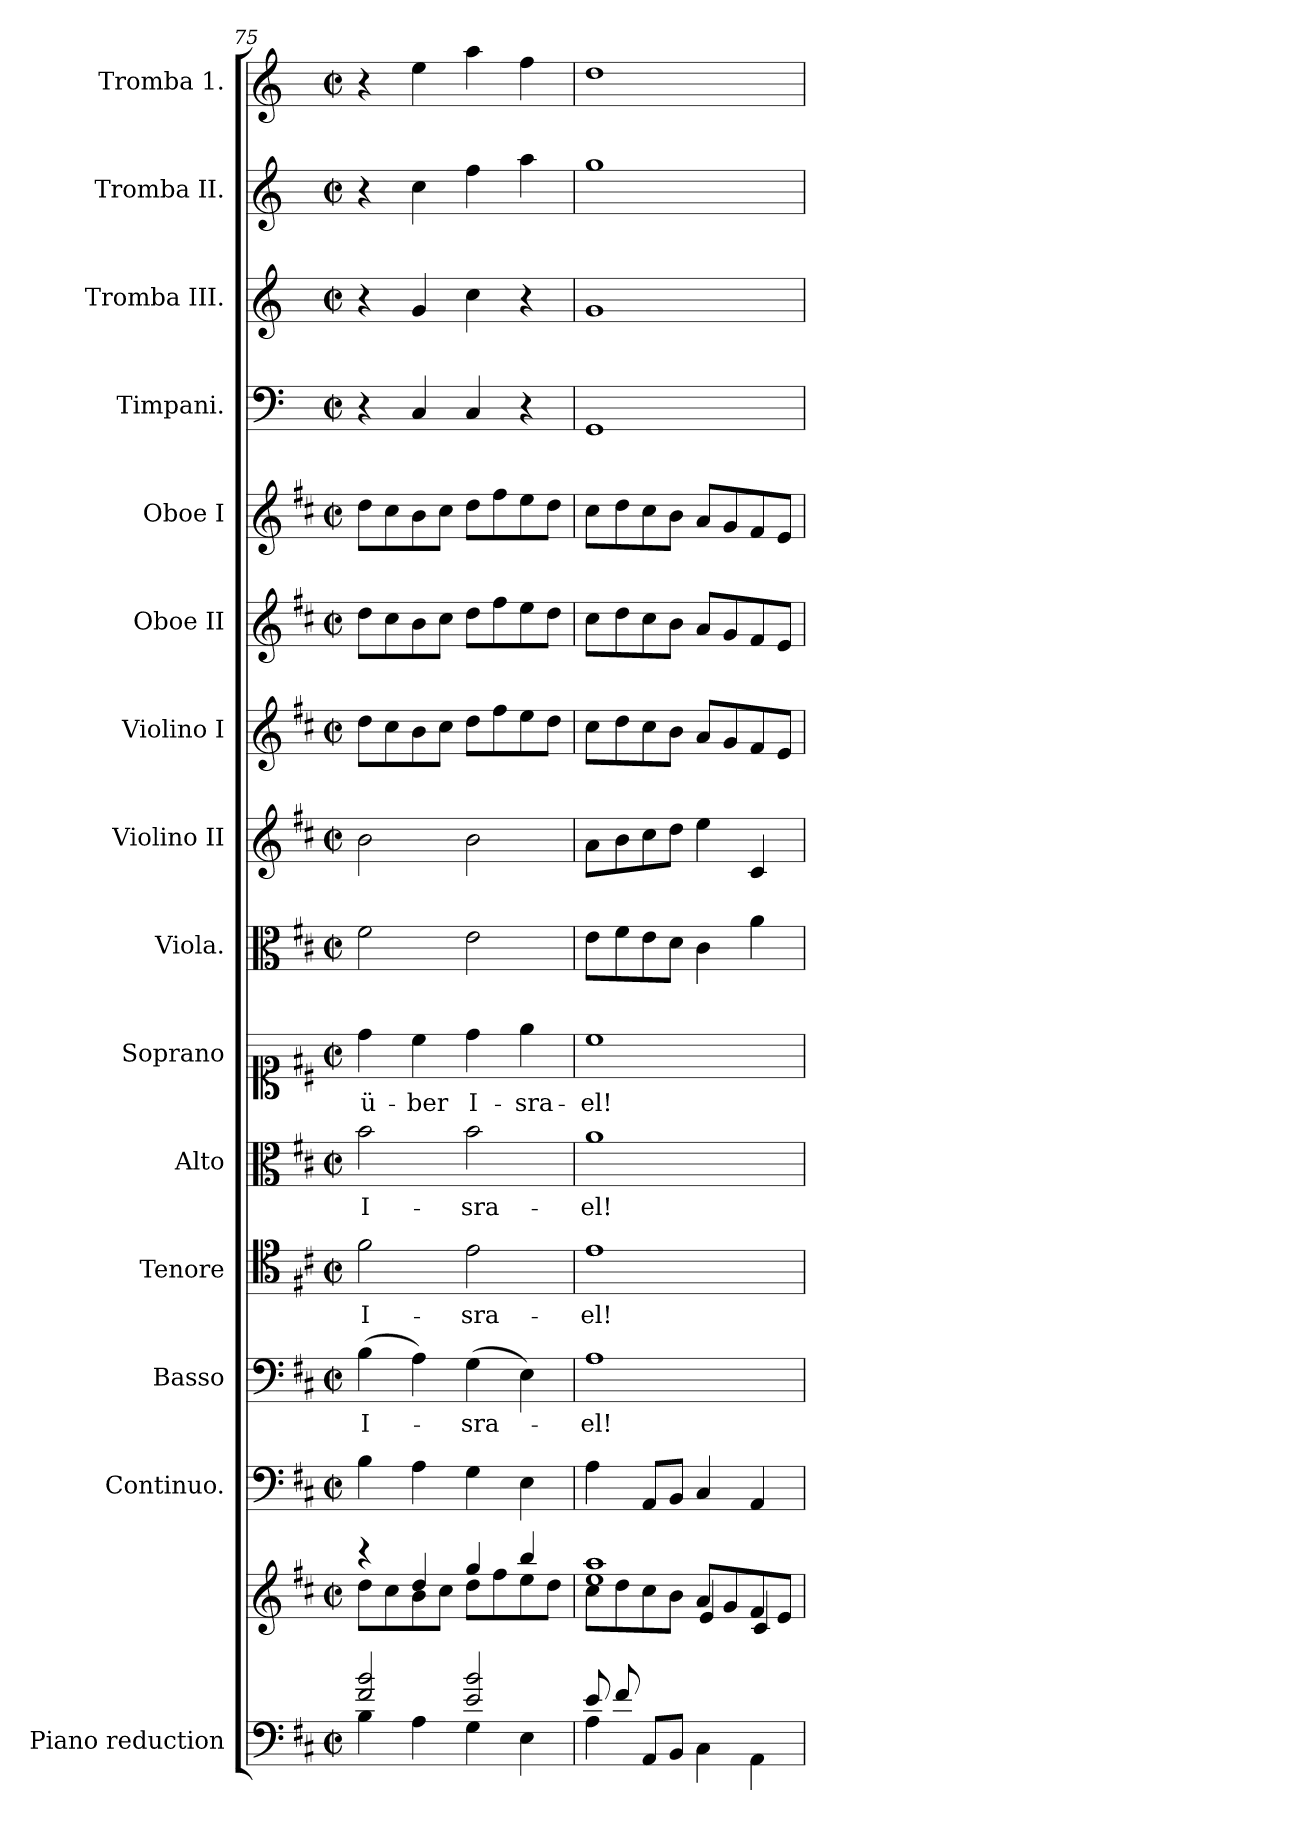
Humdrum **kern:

**kern	**kern	**kern	**kern	**text	**kern	**text	**kern	**text	**kern	**text	**kern	**kern	**kern	**kern	**kern	**kern	**kern	**kern	**kern
*part15	*part15	*part14	*part13	*part13	*part12	*part12	*part11	*part11	*part10	*part10	*part9	*part8	*part7	*part6	*part5	*part4	*part3	*part2	*part1
*staff16	*staff15	*staff14	*staff13	*staff13	*staff12	*staff12	*staff11	*staff11	*staff10	*staff10	*staff9	*staff8	*staff7	*staff6	*staff5	*staff4	*staff3	*staff2	*staff1
*I"Piano reduction	*	*I"Continuo.	*I"Basso	*	*I"Tenore	*	*I"Alto	*	*I"Soprano	*	*I"Viola.	*I"Violino II	*I"Violino I	*I"Oboe II	*I"Oboe I	*I"Timpani.	*I"Tromba III.	*I"Tromba II.	*I"Tromba 1.
*I'Pno	*	*	*	*	*	*	*	*	*	*	*I'Vla	*	*I'Vln	*I'Ob	*I'Ob	*I'Timp	*	*	*
*clefF4	*clefG2	*clefF4	*clefF4	*	*clefC4	*	*clefC3	*	*clefC1	*	*clefC3	*clefG2	*clefG2	*clefG2	*clefG2	*clefF4	*clefG2	*clefG2	*clefG2
*	*	*	*	*	*	*	*	*	*	*	*	*	*	*	*	*ITrd-1c-2	*ITrd-1c-2	*ITrd-1c-2	*ITrd-1c-2
*k[f#c#]	*k[f#c#]	*k[f#c#]	*k[f#c#]	*	*k[f#c#]	*	*k[f#c#]	*	*k[f#c#]	*	*k[f#c#]	*k[f#c#]	*k[f#c#]	*k[f#c#]	*k[f#c#]	*k[f#c#]	*k[f#c#]	*k[f#c#]	*k[f#c#]
*M2/2	*M2/2	*M2/2	*M2/2	*	*M2/2	*	*M2/2	*	*M2/2	*	*M2/2	*M2/2	*M2/2	*M2/2	*M2/2	*M2/2	*M2/2	*M2/2	*M2/2
*met(c|)	*met(c|)	*met(c|)	*met(c|)	*	*met(c|)	*	*met(c|)	*	*met(c|)	*	*met(c|)	*met(c|)	*met(c|)	*met(c|)	*met(c|)	*met(c|)	*met(c|)	*met(c|)	*met(c|)
=75	=75	=75	=75	=75	=75	=75	=75	=75	=75	=75	=75	=75	=75	=75	=75	=75	=75	=75	=75
*^	*^	*	*	*	*	*	*	*	*	*	*	*	*	*	*	*	*	*	*
!	!	!	!	!	!	!LO:LY:b	!	!LO:LY:b	!	!LO:LY:b	!	!LO:LY:b	!	!	!	!	!	!	!	!	!
2f#/ 2b/	4B\	4r	8dd\L	4B\	(4B\	-I-	2f#\	-I-	2b\	-I-	4dd\	ü-	2f#\	2b\	8dd\L	8dd\L	8dd\L	4r	4r	4r	4r
.	.	.	8cc#\	.	.	.	.	.	.	.	.	.	.	.	8cc#\	8cc#\	8cc#\	.	.	.	.
!	!	!	!	!	!	!	!	!	!	!	!	!LO:LY:b	!	!	!	!	!	!	!	!	!
.	4A\	4dd/	8b\	4A\	4A\)	.	.	.	.	.	4cc#\	-ber	.	.	8b\	8b\	8b\	4D/	4a/	4dd\	4ff#\
.	.	.	8cc#\J	.	.	.	.	.	.	.	.	.	.	.	8cc#\J	8cc#\J	8cc#\J	.	.	.	.
!	!	!	!	!	!	!LO:LY:b	!	!LO:LY:b	!	!LO:LY:b	!	!LO:LY:b	!	!	!	!	!	!	!	!	!
2e/ 2b/	4G\	4gg/	8dd\L	4G\	(4G\	-sra-	2e\	-sra-	2b\	-sra-	4dd\	I-	2e\	2b\	8dd\L	8dd\L	8dd\L	4D/	4dd\	4gg\	4bb\
.	.	.	8ff#\	.	.	.	.	.	.	.	.	.	.	.	8ff#\	8ff#\	8ff#\	.	.	.	.
!	!	!	!	!	!	!	!	!	!	!	!	!LO:LY:b	!	!	!	!	!	!	!	!	!
.	4E\	4bb/	8ee\	4E\	4E\)	.	.	.	.	.	4ee\	-sra-	.	.	8ee\	8ee\	8ee\	4r	4r	4bb\	4gg\
.	.	.	8dd\J	.	.	.	.	.	.	.	.	.	.	.	8dd\J	8dd\J	8dd\J	.	.	.	.
=76	=76	=76	=76	=76	=76	=76	=76	=76	=76	=76	=76	=76	=76	=76	=76	=76	=76	=76	=76	=76	=76
*	*	*	*^	*	*	*	*	*	*	*	*	*	*	*	*	*	*	*	*	*	*
!	!	!	!	!	!	!	!LO:LY:b	!	!LO:LY:b	!	!LO:LY:b	!	!LO:LY:b	!	!	!	!	!	!	!	!	!
8e/L	4A\	1ee 1aa	8cc#\L	4ryy	4A\	1A	el!	1e	el!	1a	el!	1cc#	el!	8e\L	8a\L	8cc#\L	8cc#\L	8cc#\L	1AA	1a	1aa	1ee
8f#/	.	.	8dd\	.	.	.	.	.	.	.	.	.	.	8f#\	8b\	8dd\	8dd\	8dd\	.	.	.	.
2.ryy	8AA/L	.	8cc#\	8e\	8AA/L	.	.	.	.	.	.	.	.	8e\	8cc#\	8cc#\	8cc#\	8cc#\	.	.	.	.
.	8BB/J	.	8b\J	8d\J	8BB/J	.	.	.	.	.	.	.	.	8d\J	8dd\J	8b\J	8b\J	8b\J	.	.	.	.
.	4C#\	.	8a/L	4e/	4C#/	.	.	.	.	.	.	.	.	4c#\	4ee\	8a/L	8a/L	8a/L	.	.	.	.
.	.	.	8g/	.	.	.	.	.	.	.	.	.	.	.	.	8g/	8g/	8g/	.	.	.	.
.	4AA\	.	8f#/	4c#/	4AA/	.	.	.	.	.	.	.	.	4a\	4c#/	8f#/	8f#/	8f#/	.	.	.	.
.	.	.	8e/J	.	.	.	.	.	.	.	.	.	.	.	.	8e/J	8e/J	8e/J	.	.	.	.
*v	*v	*	*	*	*	*	*	*	*	*	*	*	*	*	*	*	*	*	*	*	*	*
*	*v	*v	*v	*	*	*	*	*	*	*	*	*	*	*	*	*	*	*	*	*	*
=	=	=	=	=	=	=	=	=	=	=	=	=	=	=	=	=	=	=	=
*-	*-	*-	*-	*-	*-	*-	*-	*-	*-	*-	*-	*-	*-	*-	*-	*-	*-	*-	*-
